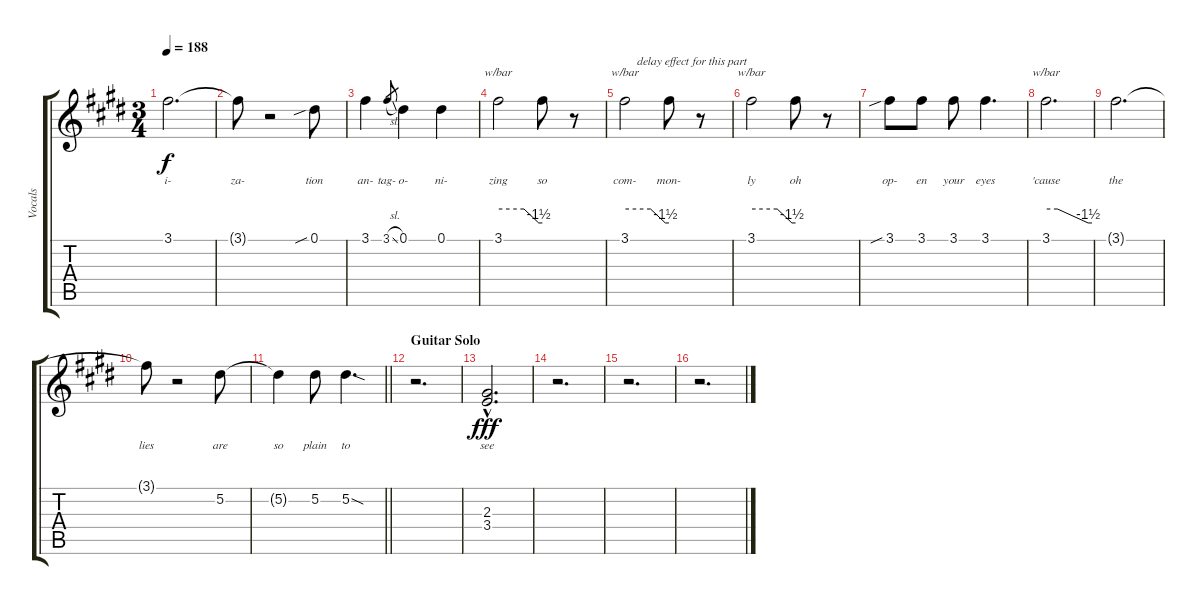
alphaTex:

\track ("Vocals" "Vocals") {instrument distortionguitar}
\staff {score tabs}
\tuning (Eb4 Bb3 Gb3 Db3 Ab2 Eb2) {hide}
\ts (3 4)
\tempo 188
\clef g2
\ks e
3.1{t}.2{d lyrics (0 "i-") lyrics (1 "") lyrics (2 "") lyrics (3 "") lyrics (4 "") dy f} |
3.1{t}.8{lyrics (0 "za-") lyrics (1 "") lyrics (2 "") lyrics (3 "") lyrics (4 "")} r.2 0.1{sib}.8{lyrics (0 "tion") lyrics (1 "") lyrics (2 "") lyrics (3 "") lyrics (4 "")} |
3.1.4{lyrics (0 "an-") lyrics (1 "") lyrics (2 "") lyrics (3 "") lyrics (4 "")} 3.1{sl}.8{lyrics (0 "tag-") lyrics (1 "") lyrics (2 "") lyrics (3 "") lyrics (4 "") gr} 0.1.4{lyrics (0 "o-") lyrics (1 "") lyrics (2 "") lyrics (3 "") lyrics (4 "")} 0.1.4{lyrics (0 "ni-") lyrics (1 "") lyrics (2 "") lyrics (3 "") lyrics (4 "")} |
3.1.2{tbe (custom default 0 0 35 0 55 -6 60 -6) lyrics (0 "zing") lyrics (1 "") lyrics (2 "") lyrics (3 "") lyrics (4 "")} 3.1{t}.8{lyrics (0 "so") lyrics (1 "") lyrics (2 "") lyrics (3 "") lyrics (4 "")} r.8 |
3.1.2{tbe (custom default 0 0 35 0 55 -6 60 -6) txt "    delay effect for this part" lyrics (0 "com-") lyrics (1 "") lyrics (2 "") lyrics (3 "") lyrics (4 "") volume 11} 3.1{t}.8{lyrics (0 "mon-") lyrics (1 "") lyrics (2 "") lyrics (3 "") lyrics (4 "")} r.8 |
3.1.2{tbe (custom default 0 0 35 0 55 -6 60 -6) lyrics (0 "ly") lyrics (1 "") lyrics (2 "") lyrics (3 "") lyrics (4 "") volume 7} 3.1{t}.8{lyrics (0 "oh") lyrics (1 "") lyrics (2 "") lyrics (3 "") lyrics (4 "")} r.8{volume 16} |
3.1{sib}.8{lyrics (0 "op-") lyrics (1 "") lyrics (2 "") lyrics (3 "") lyrics (4 "")} 3.1.8{lyrics (0 "en") lyrics (1 "") lyrics (2 "") lyrics (3 "") lyrics (4 "")} 3.1.8{lyrics (0 "your") lyrics (1 "") lyrics (2 "") lyrics (3 "") lyrics (4 "")} 3.1.4{d lyrics (0 "eyes") lyrics (1 "") lyrics (2 "") lyrics (3 "") lyrics (4 "")} |
3.1.2{d tbe (custom default 0 0 15 0 55 -6 60 -6) lyrics (0 "'cause") lyrics (1 "") lyrics (2 "") lyrics (3 "") lyrics (4 "")} |
3.1{t}.2{d lyrics (0 "the") lyrics (1 "") lyrics (2 "") lyrics (3 "") lyrics (4 "")} |
3.1{t}.8{lyrics (0 "lies") lyrics (1 "") lyrics (2 "") lyrics (3 "") lyrics (4 "")} r.2 5.2.8{lyrics (0 "are") lyrics (1 "") lyrics (2 "") lyrics (3 "") lyrics (4 "")} |
\barLineRight lightlight
5.2{t}.4{lyrics (0 "so") lyrics (1 "") lyrics (2 "") lyrics (3 "") lyrics (4 "")} 5.2.8{lyrics (0 "plain") lyrics (1 "") lyrics (2 "") lyrics (3 "") lyrics (4 "")} 5.2{sod}.4{d lyrics (0 "to") lyrics (1 "") lyrics (2 "") lyrics (3 "") lyrics (4 "")} |
\section ("" "Guitar Solo")
r.2{d} |
(2.3{hac} 3.4{hac}).2{d lyrics (0 "see") lyrics (1 "") lyrics (2 "") lyrics (3 "") lyrics (4 "") dy fff instrument gunshot} |
r.2{d instrument distortionguitar} |
r.2{d} |
r.2{d}
